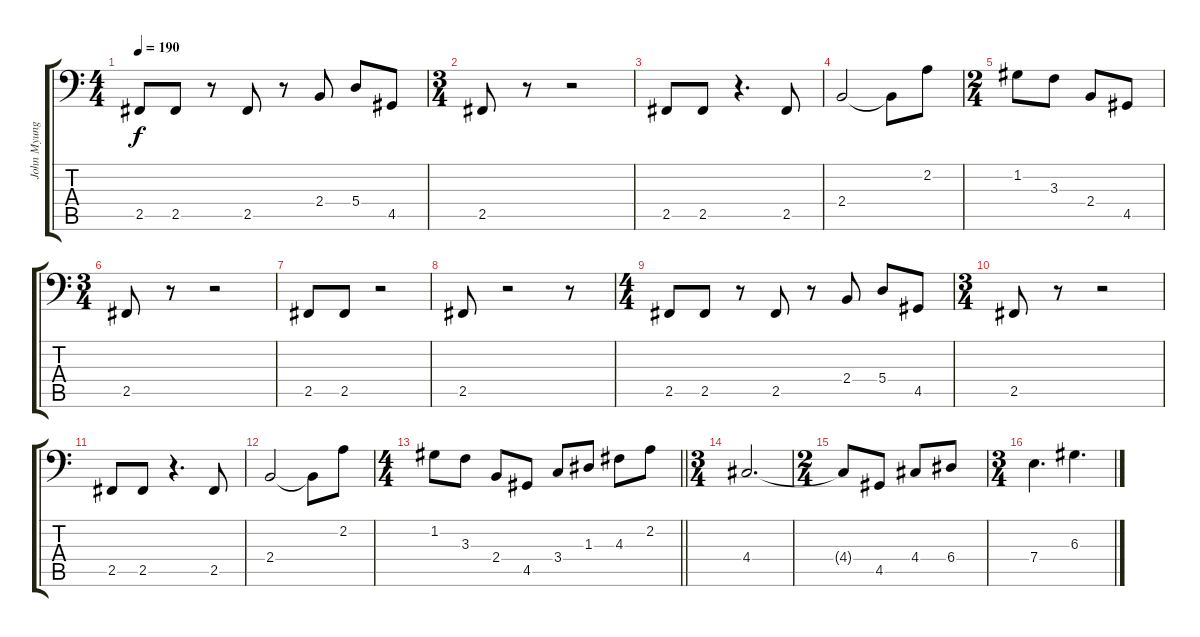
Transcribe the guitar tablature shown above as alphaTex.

\track ("John Myung - Bass" "John Myung") {instrument electricbassfinger}
\staff {score tabs}
\tuning (C3 G2 D2 A1 E1 B0) {hide}
\ts (4 4)
\tempo 190
\clef f4
\ks c
2.5.8{dy f} 2.5.8 r.8 2.5.8 r.8 2.4.8 5.4.8 4.5.8 |
\ts (3 4)
2.5.8 r.8 r.2 |
2.5.8 2.5.8 r.4{d} 2.5.8 |
2.4.2 2.4{t}.8 2.2.8 |
\ts (2 4)
1.2.8 3.3.8 2.4.8 4.5.8 |
\ts (3 4)
2.5.8 r.8 r.2 |
2.5.8 2.5.8 r.2 |
2.5.8 r.2 r.8 |
\ts (4 4)
2.5.8 2.5.8 r.8 2.5.8 r.8 2.4.8 5.4.8 4.5.8 |
\ts (3 4)
2.5.8 r.8 r.2 |
2.5.8 2.5.8 r.4{d} 2.5.8 |
2.4.2 2.4{t}.8 2.2.8 |
\ts (4 4)
\barLineRight lightlight
1.2.8 3.3.8 2.4.8 4.5.8 3.4.8 1.3.8 4.3.8 2.2.8 |
\ts (3 4)
4.4.2{d} |
\ts (2 4)
4.4{t}.8 4.5.8 4.4.8 6.4.8 |
\ts (3 4)
7.4.4{d} 6.3.4{d}
